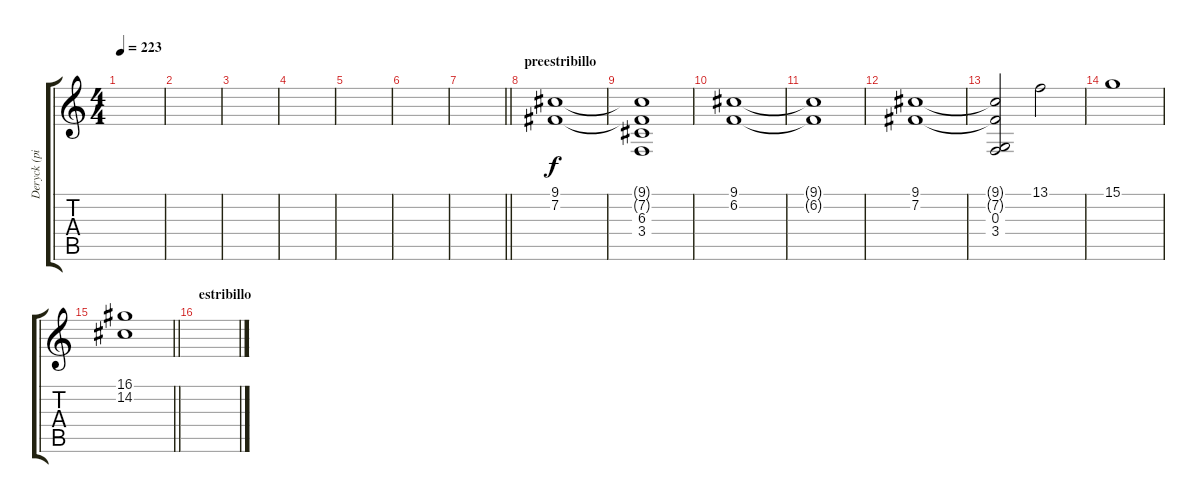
\track ("Deryck (piano)" "Deryck (pi") {instrument acousticgrandpiano}
\staff {score tabs}
\tuning (E4 B3 G3 D3 A2 E2) {hide}
\ts (4 4)
\tempo 223
\clef g2
\ks c
|
|
|
|
|
|
\barLineRight lightlight
|
\section ("" "preestribillo")
(9.1 7.2).1 |
(9.1{t} 7.2{t} 6.3 3.4).1 |
(9.1 6.2).1 |
(9.1{t} 6.2{t}).1 |
(9.1 7.2).1 |
(9.1{t} 7.2{t} 0.3 3.4).2 13.1.2 |
15.1.1 |
\barLineRight lightlight
(16.1 14.2).1 |
\section ("" "estribillo")
